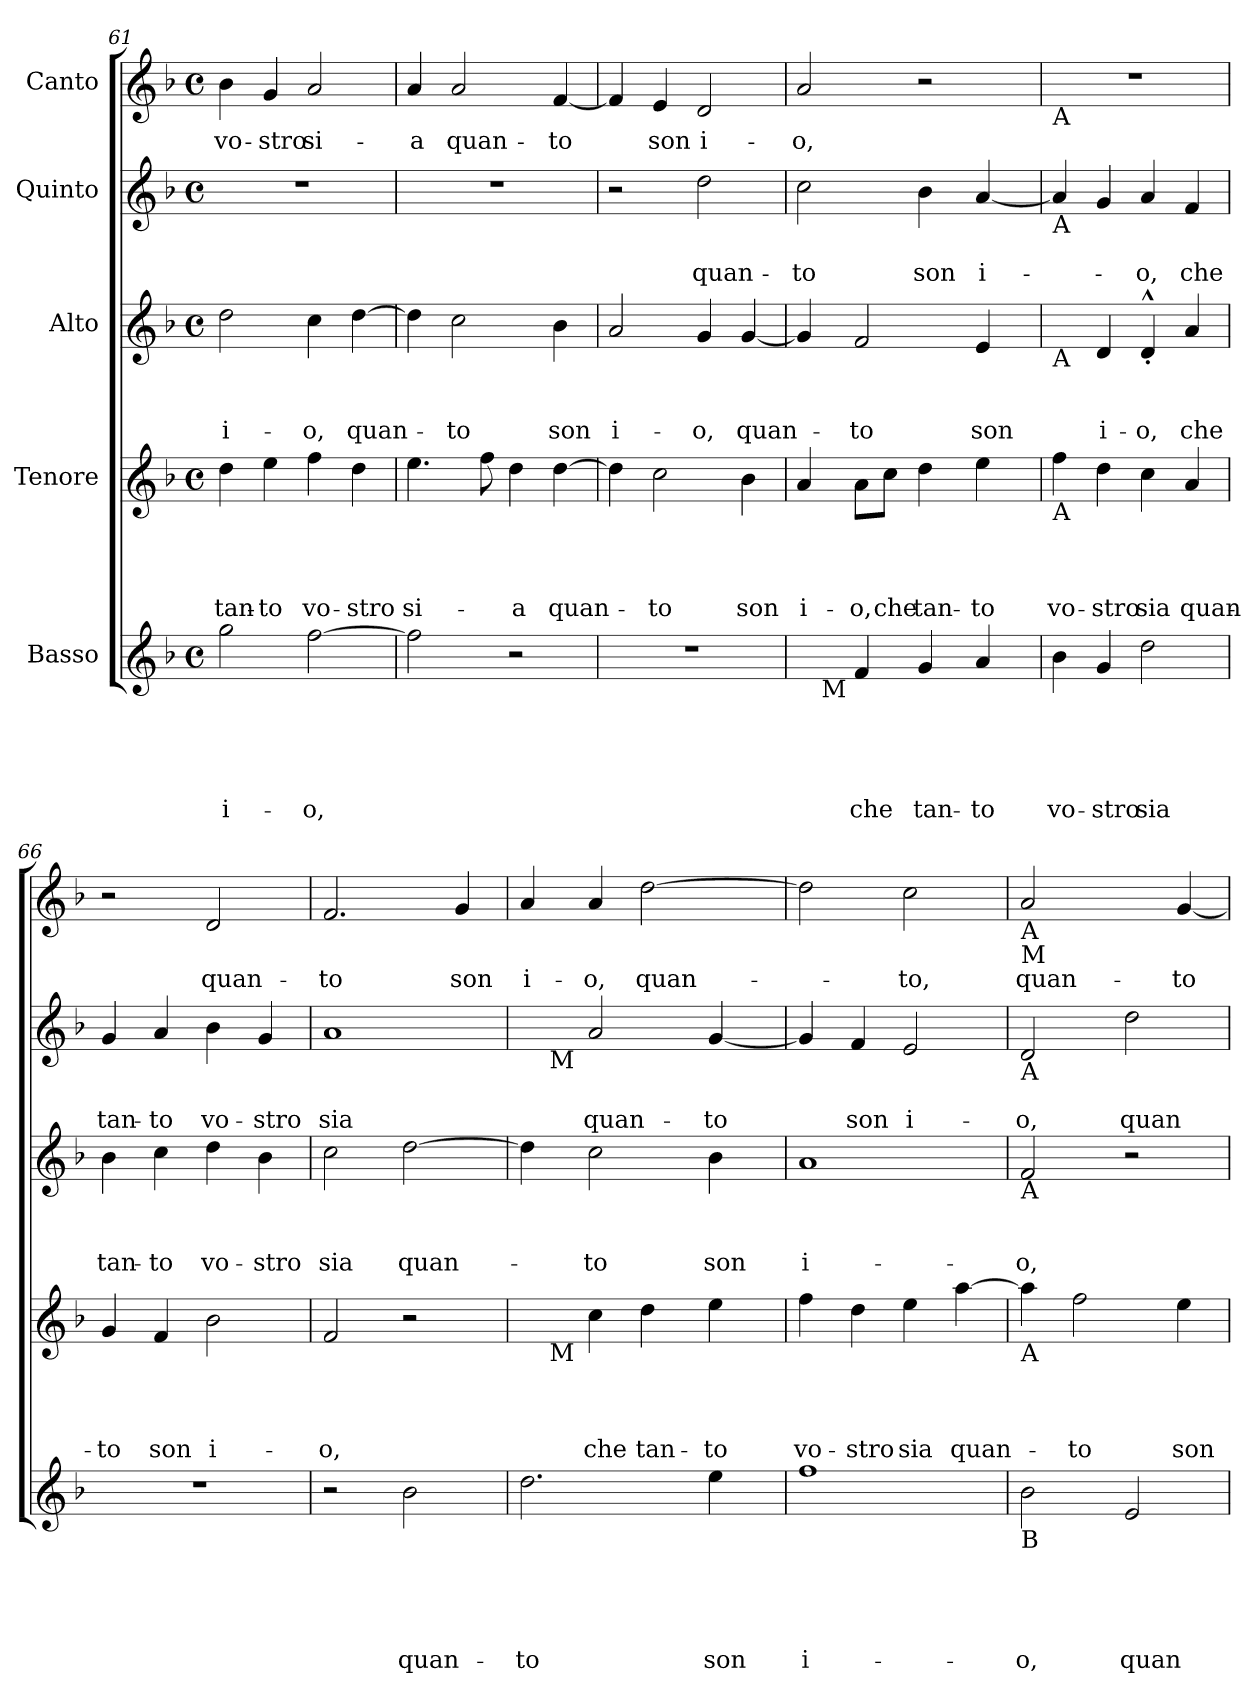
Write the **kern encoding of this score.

**kern	**text	**text	**text	**text	**text	**kern	**text	**text	**text	**text	**kern	**text	**text	**text	**kern	**text	**text	**kern	**text
*part5	*part5	*part5	*part5	*part5	*part5	*part4	*part4	*part4	*part4	*part4	*part3	*part3	*part3	*part3	*part2	*part2	*part2	*part1	*part1
*staff5	*staff5	*staff5	*staff5	*staff5	*staff5	*staff4	*staff4	*staff4	*staff4	*staff4	*staff3	*staff3	*staff3	*staff3	*staff2	*staff2	*staff2	*staff1	*staff1
*I"Basso	*	*	*	*	*	*I"Tenore	*	*	*	*	*I"Alto	*	*	*	*I"Quinto	*	*	*I"Canto	*
*clefG2	*	*	*	*	*	*clefG2	*	*	*	*	*clefG2	*	*	*	*clefG2	*	*	*clefG2	*
*k[b-]	*	*	*	*	*	*k[b-]	*	*	*	*	*k[b-]	*	*	*	*k[b-]	*	*	*k[b-]	*
*F:	*	*	*	*	*	*F:	*	*	*	*	*F:	*	*	*	*F:	*	*	*F:	*
*M4/4	*	*	*	*	*	*M4/4	*	*	*	*	*M4/4	*	*	*	*M4/4	*	*	*M4/4	*
*met(c)	*	*	*	*	*	*met(c)	*	*	*	*	*met(c)	*	*	*	*met(c)	*	*	*met(c)	*
=61	=61	=61	=61	=61	=61	=61	=61	=61	=61	=61	=61	=61	=61	=61	=61	=61	=61	=61	=61
!	!	!	!	!	!LO:LY:b	!	!	!	!	!LO:LY:b	!	!	!	!LO:LY:b	!	!	!	!	!LO:LY:b
2gg\	.	.	.	.	i-	4dd\	.	.	.	tan-	2dd\	.	.	i-	1r	.	.	4b-\	vo-
!	!	!	!	!	!	!	!	!	!	!LO:LY:b	!	!	!	!	!	!	!	!	!LO:LY:b
.	.	.	.	.	.	4ee\	.	.	.	-to	.	.	.	.	.	.	.	4g/	-stro
!	!	!	!	!	!LO:LY:b	!	!	!	!	!LO:LY:b	!	!	!	!LO:LY:b	!	!	!	!	!LO:LY:b
[>2ff\	.	.	.	.	-o,	4ff\	.	.	.	vo-	4cc\	.	.	-o,	.	.	.	2a/	si-
!	!	!	!	!	!	!	!	!	!	!LO:LY:b	!	!	!	!LO:LY:b	!	!	!	!	!
.	.	.	.	.	.	4dd\	.	.	.	-stro	[>4dd\	.	.	quan-	.	.	.	.	.
=62	=62	=62	=62	=62	=62	=62	=62	=62	=62	=62	=62	=62	=62	=62	=62	=62	=62	=62	=62
!	!	!	!	!	!	!	!	!	!	!LO:LY:b	!	!	!	!	!	!	!	!	!LO:LY:b
2ff\]	.	.	.	.	.	4.ee\	.	.	.	si-	4dd\]	.	.	.	1r	.	.	4a/	-a
!	!	!	!	!	!	!	!	!	!	!	!	!	!	!LO:LY:b	!	!	!	!	!LO:LY:b
.	.	.	.	.	.	.	.	.	.	.	2cc\	.	.	-to	.	.	.	2a/	quan-
.	.	.	.	.	.	8ff\	.	.	.	.	.	.	.	.	.	.	.	.	.
!	!	!	!	!	!	!	!	!	!	!LO:LY:b	!	!	!	!	!	!	!	!	!
2r	.	.	.	.	.	4dd\	.	.	.	-a	.	.	.	.	.	.	.	.	.
!	!	!	!	!	!	!	!	!	!	!LO:LY:b	!	!	!	!LO:LY:b	!	!	!	!	!LO:LY:b
.	.	.	.	.	.	[>4dd\	.	.	.	quan-	4b-\	.	.	son	.	.	.	[<4f/	-to
=63	=63	=63	=63	=63	=63	=63	=63	=63	=63	=63	=63	=63	=63	=63	=63	=63	=63	=63	=63
!	!	!	!	!	!	!	!	!	!	!	!	!	!	!LO:LY:b	!	!	!	!	!
1r	.	.	.	.	.	4dd\]	.	.	.	.	2a/	.	.	i-	2r	.	.	4f/]	.
!	!	!	!	!	!	!	!	!	!	!LO:LY:b	!	!	!	!	!	!	!	!	!LO:LY:b
.	.	.	.	.	.	2cc\	.	.	.	-to	.	.	.	.	.	.	.	4e/	son
!	!	!	!	!	!	!	!	!	!	!	!	!	!	!LO:LY:b	!	!	!LO:LY:b	!	!LO:LY:b
.	.	.	.	.	.	.	.	.	.	.	4g/	.	.	-o,	2dd\	.	quan-	2d/	i-
!	!	!	!	!	!	!	!	!	!	!LO:LY:b	!	!	!	!LO:LY:b	!	!	!	!	!
.	.	.	.	.	.	4b-\	.	.	.	son	[<4g/	.	.	quan-	.	.	.	.	.
=64	=64	=64	=64	=64	=64	=64	=64	=64	=64	=64	=64	=64	=64	=64	=64	=64	=64	=64	=64
!	!	!	!	!	!	!	!	!	!	!LO:LY:b	!	!	!	!	!	!	!LO:LY:b	!	!LO:LY:b
*^	*	*	*	*	*	*	*	*	*	*	*	*	*	*	*	*	*	*	*
4ryy	16.ryy	.	.	.	.	.	4a/	.	.	.	i-	4g/]	.	.	.	2cc\	.	-to	2a/	-o,
!	!LO:TX:b:t=M	!	!	!	!	!	!	!	!	!	!	!	!	!	!	!	!	!	!	!
.	2ryy	.	.	.	.	.	.	.	.	.	.	.	.	.	.	.	.	.	.	.
!	!	!	!	!	!	!LO:LY:b	!	!	!	!	!LO:LY:b	!	!	!	!LO:LY:b	!	!	!	!	!
4f/	.	.	.	.	.	che	8a\L	.	.	.	-o,	2f/	.	.	-to	.	.	.	.	.
!	!	!	!	!	!	!	!	!	!	!	!LO:LY:b	!	!	!	!	!	!	!	!	!
.	.	.	.	.	.	.	8cc\J	.	.	.	che	.	.	.	.	.	.	.	.	.
!	!	!	!	!	!	!LO:LY:b	!	!	!	!	!LO:LY:b	!	!	!	!	!	!	!LO:LY:b	!	!
4g/	.	.	.	.	.	tan-	4dd\	.	.	.	tan-	.	.	.	.	4b-\	.	son	2r	.
.	4ryy	.	.	.	.	.	.	.	.	.	.	.	.	.	.	.	.	.	.	.
!	!	!	!	!	!	!LO:LY:b	!	!	!	!	!LO:LY:b	!	!	!	!LO:LY:b	!	!	!LO:LY:b	!	!
4a/	.	.	.	.	.	-to	4ee\	.	.	.	-to	4e/	.	.	son	[<4a/	.	i-	.	.
.	8ryy	.	.	.	.	.	.	.	.	.	.	.	.	.	.	.	.	.	.	.
.	32ryy	.	.	.	.	.	.	.	.	.	.	.	.	.	.	.	.	.	.	.
!!LO:LB:g=z
=65	=65	=65	=65	=65	=65	=65	=65	=65	=65	=65	=65	=65	=65	=65	=65	=65	=65	=65	=65	=65
!	!	!	!	!	!	!	!	!	!	!	!	!	!	!	!	!	!	!	!LO:TX:b:t=A	!
!	!	!	!	!	!	!	!	!	!	!	!	!	!	!	!	!LO:TX:b:t=A	!	!	!	!
!	!	!	!	!	!	!	!	!	!	!	!	!LO:TX:b:t=A	!	!	!	!	!	!	!	!
!	!	!	!	!	!	!	!LO:TX:b:t=A	!	!	!	!	!	!	!	!	!	!	!	!	!
!LO:TX:b:t=B	!	!	!	!	!	!	!	!	!	!	!	!	!	!	!	!	!	!	!	!
!	!	!	!	!	!	!LO:LY:b	!	!	!	!	!LO:LY:b	!	!	!	!	!	!	!	!	!
*v	*v	*	*	*	*	*	*	*	*	*	*	*	*	*	*	*	*	*	*	*
4b-\	.	.	.	.	vo-	4ff\	.	.	.	vo-	4ryy	.	.	.	4a/]	.	.	1r	.
!	!	!	!	!	!LO:LY:b	!	!	!	!	!LO:LY:b	!	!	!	!LO:LY:b	!	!	!	!	!
4g/	.	.	.	.	-stro	4dd\	.	.	.	-stro	4d/	.	.	i-	4g/	.	.	.	.
!	!	!	!	!	!LO:LY:b	!	!	!	!	!LO:LY:b	!	!	!	!LO:LY:b	!	!	!LO:LY:b	!	!
2dd\	.	.	.	.	sia	4cc\	.	.	.	sia	4d^^<'</	.	.	-o,	4a/	.	-o,	.	.
!	!	!	!	!	!	!	!	!	!	!LO:LY:b	!	!	!	!LO:LY:b	!	!	!LO:LY:b	!	!
.	.	.	.	.	.	4a/	.	.	.	quan-	4a/	.	.	che	4f/	.	che	.	.
=66	=66	=66	=66	=66	=66	=66	=66	=66	=66	=66	=66	=66	=66	=66	=66	=66	=66	=66	=66
!	!	!	!	!	!	!	!	!	!	!LO:LY:b	!	!	!	!LO:LY:b	!	!	!LO:LY:b	!	!
1r	.	.	.	.	.	4g/	.	.	.	-to	4b-\	.	.	tan-	4g/	.	tan-	2r	.
!	!	!	!	!	!	!	!	!	!	!LO:LY:b	!	!	!	!LO:LY:b	!	!	!LO:LY:b	!	!
.	.	.	.	.	.	4f/	.	.	.	son	4cc\	.	.	-to	4a/	.	-to	.	.
!	!	!	!	!	!	!	!	!	!	!LO:LY:b	!	!	!	!LO:LY:b	!	!	!LO:LY:b	!	!LO:LY:b
.	.	.	.	.	.	2b-\	.	.	.	i-	4dd\	.	.	vo-	4b-\	.	vo-	2d/	quan-
!	!	!	!	!	!	!	!	!	!	!	!	!	!	!LO:LY:b	!	!	!LO:LY:b	!	!
.	.	.	.	.	.	.	.	.	.	.	4b-\	.	.	-stro	4g/	.	-stro	.	.
=67	=67	=67	=67	=67	=67	=67	=67	=67	=67	=67	=67	=67	=67	=67	=67	=67	=67	=67	=67
!	!	!	!	!	!	!	!	!	!	!LO:LY:b	!	!	!	!LO:LY:b	!	!	!LO:LY:b	!	!LO:LY:b
2r	.	.	.	.	.	2f/	.	.	.	-o,	2cc\	.	.	sia	1a	.	sia	2.f/	-to
!	!	!	!	!	!LO:LY:b	!	!	!	!	!	!	!	!	!LO:LY:b	!	!	!	!	!
2b-\	.	.	.	.	quan-	2r	.	.	.	.	[>2dd\	.	.	quan-	.	.	.	.	.
!	!	!	!	!	!	!	!	!	!	!	!	!	!	!	!	!	!	!	!LO:LY:b
.	.	.	.	.	.	.	.	.	.	.	.	.	.	.	.	.	.	4g/	son
=68	=68	=68	=68	=68	=68	=68	=68	=68	=68	=68	=68	=68	=68	=68	=68	=68	=68	=68	=68
!	!	!	!	!	!LO:LY:b	!	!	!	!	!	!	!	!	!	!	!	!	!	!LO:LY:b
*	*	*	*	*	*	*^	*	*	*	*	*	*	*	*	*^	*	*	*	*
2.dd\	.	.	.	.	-to	4ryy	16.ryy	.	.	.	.	4dd\]	.	.	.	4ryy	16.ryy	.	.	4a/	i-
!	!	!	!	!	!	!	!	!	!	!	!	!	!	!	!	!	!LO:TX:b:t=M	!	!	!	!
!	!	!	!	!	!	!	!LO:TX:b:t=M	!	!	!	!	!	!	!	!	!	!	!	!	!	!
.	.	.	.	.	.	.	2ryy	.	.	.	.	.	.	.	.	.	2ryy	.	.	.	.
!	!	!	!	!	!	!	!	!	!	!	!LO:LY:b	!	!	!	!LO:LY:b	!	!	!	!LO:LY:b	!	!LO:LY:b
.	.	.	.	.	.	4cc\	.	.	.	.	che	2cc\	.	.	-to	2a/	.	.	quan-	4a/	-o,
!	!	!	!	!	!	!	!	!	!	!	!LO:LY:b	!	!	!	!	!	!	!	!	!	!LO:LY:b
.	.	.	.	.	.	4dd\	.	.	.	.	tan-	.	.	.	.	.	.	.	.	[>2dd\	quan-
.	.	.	.	.	.	.	4ryy	.	.	.	.	.	.	.	.	.	4ryy	.	.	.	.
!	!	!	!	!	!LO:LY:b	!	!	!	!	!	!LO:LY:b	!	!	!	!LO:LY:b	!	!	!	!LO:LY:b	!	!
4ee\	.	.	.	.	son	4ee\	.	.	.	.	-to	4b-\	.	.	son	[<4g/	.	.	-to	.	.
.	.	.	.	.	.	.	8ryy	.	.	.	.	.	.	.	.	.	8ryy	.	.	.	.
.	.	.	.	.	.	.	32ryy	.	.	.	.	.	.	.	.	.	32ryy	.	.	.	.
=69	=69	=69	=69	=69	=69	=69	=69	=69	=69	=69	=69	=69	=69	=69	=69	=69	=69	=69	=69	=69	=69
!	!	!	!	!	!LO:LY:b	!	!	!	!	!	!LO:LY:b	!	!	!	!LO:LY:b	!	!	!	!	!	!
*	*	*	*	*	*	*v	*v	*	*	*	*	*	*	*	*	*v	*v	*	*	*	*
1ff	.	.	.	.	i-	4ff\	.	.	.	vo-	1a	.	.	i-	4g/]	.	.	2dd\]	.
!	!	!	!	!	!	!	!	!	!	!LO:LY:b	!	!	!	!	!	!	!LO:LY:b	!	!
.	.	.	.	.	.	4dd\	.	.	.	-stro	.	.	.	.	4f/	.	son	.	.
!	!	!	!	!	!	!	!	!	!	!LO:LY:b	!	!	!	!	!	!	!LO:LY:b	!	!LO:LY:b
.	.	.	.	.	.	4ee\	.	.	.	sia	.	.	.	.	2e/	.	i-	2cc\	-to,
!	!	!	!	!	!	!	!	!	!	!LO:LY:b	!	!	!	!	!	!	!	!	!
.	.	.	.	.	.	[<4aa\	.	.	.	quan-	.	.	.	.	.	.	.	.	.
!!LO:PB:g=z
=70	=70	=70	=70	=70	=70	=70	=70	=70	=70	=70	=70	=70	=70	=70	=70	=70	=70	=70	=70
!	!	!	!	!	!	!	!	!	!	!	!	!	!	!	!	!	!	!LO:TX:b:t=A	!
!	!	!	!	!	!	!	!	!	!	!	!	!	!	!	!	!	!	!LO:TX:b:t=M	!
!	!	!	!	!	!	!	!	!	!	!	!	!	!	!	!LO:TX:b:t=A	!	!	!	!
!	!	!	!	!	!	!	!	!	!	!	!LO:TX:b:t=A	!	!	!	!	!	!	!	!
!	!	!	!	!	!	!LO:TX:b:t=A	!	!	!	!	!	!	!	!	!	!	!	!	!
!LO:TX:b:t=B	!	!	!	!	!	!	!	!	!	!	!	!	!	!	!	!	!	!	!
!	!	!	!	!	!LO:LY:b	!	!	!	!	!	!	!	!	!LO:LY:b	!	!	!LO:LY:b	!	!LO:LY:b
2b-\	.	.	.	.	-o,	4aa\]	.	.	.	.	2f/	.	.	-o,	2d/	.	-o,	2a/	quan-
!	!	!	!	!	!	!	!	!	!	!LO:LY:b	!	!	!	!	!	!	!	!	!
.	.	.	.	.	.	2ff\	.	.	.	-to	.	.	.	.	.	.	.	.	.
!	!	!	!	!	!LO:LY:b	!	!	!	!	!	!	!	!	!	!	!	!LO:LY:b	!	!
2e/	.	.	.	.	quan-	.	.	.	.	.	2r	.	.	.	2dd\	.	quan-	4ryy	.
!	!	!	!	!	!	!	!	!	!	!LO:LY:b	!	!	!	!	!	!	!	!	!LO:LY:b
.	.	.	.	.	.	4ee\	.	.	.	son	.	.	.	.	.	.	.	[<4g/	-to
=	=	=	=	=	=	=	=	=	=	=	=	=	=	=	=	=	=	=	=
*-	*-	*-	*-	*-	*-	*-	*-	*-	*-	*-	*-	*-	*-	*-	*-	*-	*-	*-	*-
